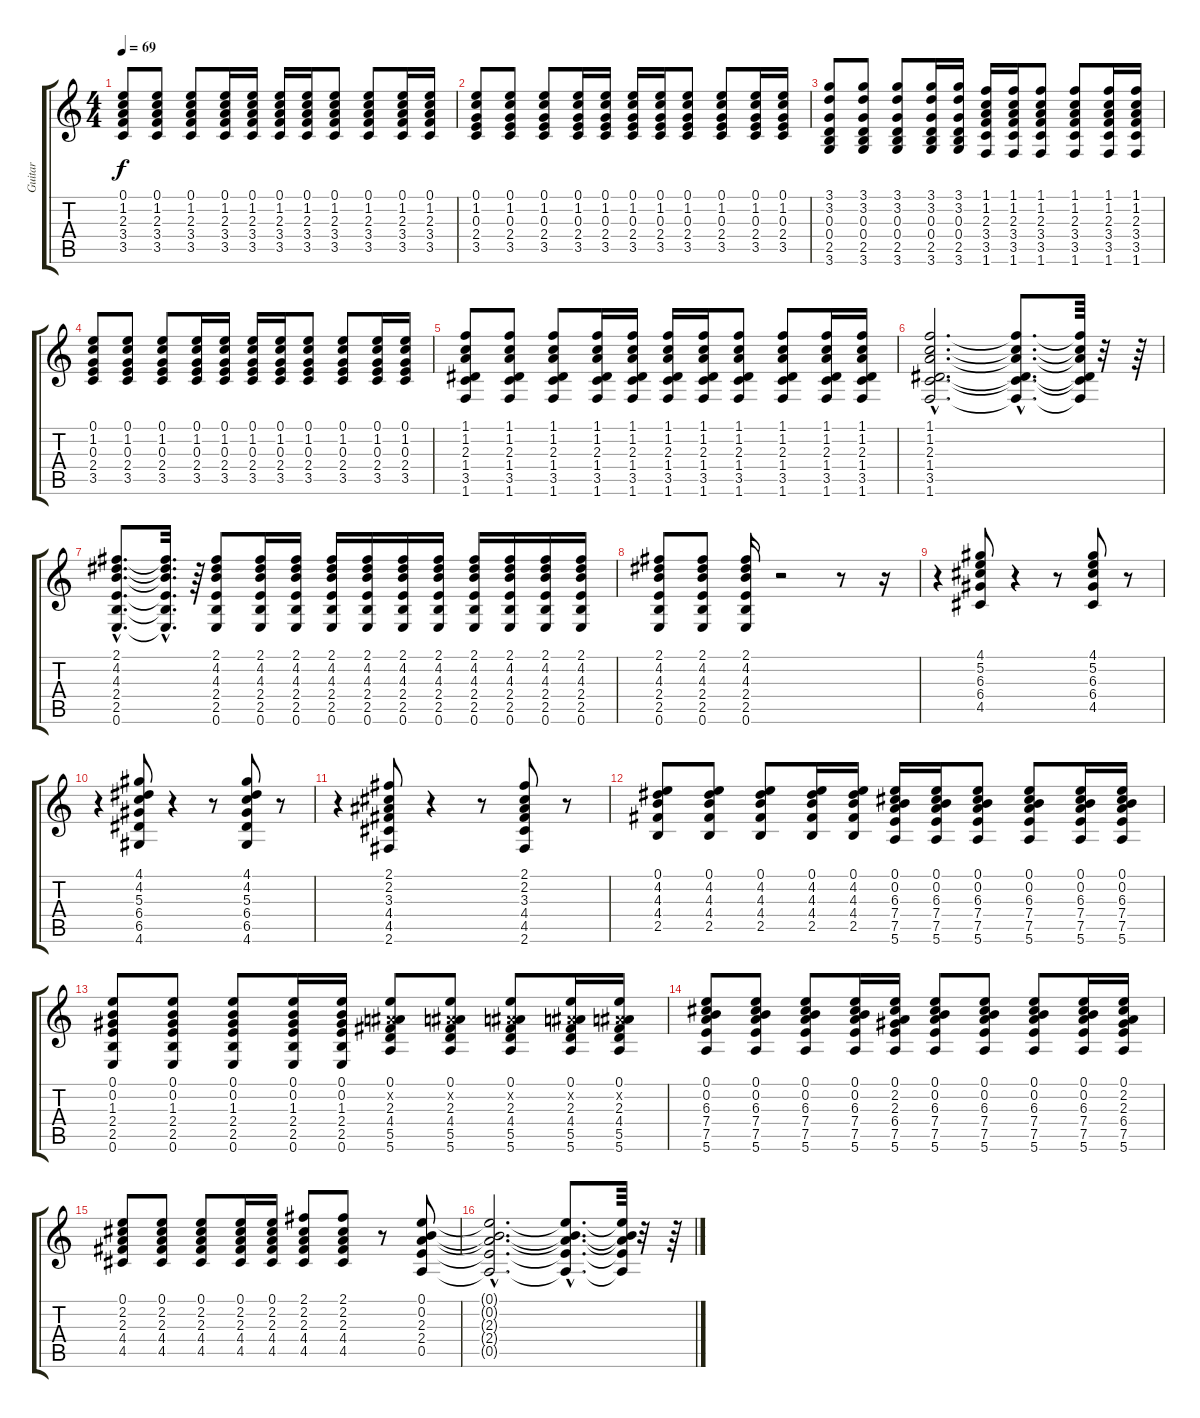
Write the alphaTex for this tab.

\track ("Guitar" "Guitar") {instrument acousticguitarsteel}
\staff {score tabs}
\tuning (E4 B3 G3 D3 A2 E2) {hide}
\ts (4 4)
\tempo 69
\clef g2
\ks c
(0.1 1.2 2.3 3.4 3.5).8{dy f} (0.1 1.2 2.3 3.4 3.5).8 (0.1 1.2 2.3 3.4 3.5).8 (0.1 1.2 2.3 3.4 3.5).16 (0.1 1.2 2.3 3.4 3.5).16 (0.1 1.2 2.3 3.4 3.5).16 (0.1 1.2 2.3 3.4 3.5).16 (0.1 1.2 2.3 3.4 3.5).8 (0.1 1.2 2.3 3.4 3.5).8 (0.1 1.2 2.3 3.4 3.5).16 (0.1 1.2 2.3 3.4 3.5).16 |
(0.1 1.2 0.3 2.4 3.5).8 (0.1 1.2 0.3 2.4 3.5).8 (0.1 1.2 0.3 2.4 3.5).8 (0.1 1.2 0.3 2.4 3.5).16 (0.1 1.2 0.3 2.4 3.5).16 (0.1 1.2 0.3 2.4 3.5).16 (0.1 1.2 0.3 2.4 3.5).16 (0.1 1.2 0.3 2.4 3.5).8 (0.1 1.2 0.3 2.4 3.5).8 (0.1 1.2 0.3 2.4 3.5).16 (0.1 1.2 0.3 2.4 3.5).16 |
(3.1 3.2 0.3 0.4 2.5 3.6).8 (3.1 3.2 0.3 0.4 2.5 3.6).8 (3.1 3.2 0.3 0.4 2.5 3.6).8 (3.1 3.2 0.3 0.4 2.5 3.6).16 (3.1 3.2 0.3 0.4 2.5 3.6).16 (1.1 1.2 2.3 3.4 3.5 1.6).16 (1.1 1.2 2.3 3.4 3.5 1.6).16 (1.1 1.2 2.3 3.4 3.5 1.6).8 (1.1 1.2 2.3 3.4 3.5 1.6).8 (1.1 1.2 2.3 3.4 3.5 1.6).16 (1.1 1.2 2.3 3.4 3.5 1.6).16 |
(0.1 1.2 0.3 2.4 3.5).8 (0.1 1.2 0.3 2.4 3.5).8 (0.1 1.2 0.3 2.4 3.5).8 (0.1 1.2 0.3 2.4 3.5).16 (0.1 1.2 0.3 2.4 3.5).16 (0.1 1.2 0.3 2.4 3.5).16 (0.1 1.2 0.3 2.4 3.5).16 (0.1 1.2 0.3 2.4 3.5).8 (0.1 1.2 0.3 2.4 3.5).8 (0.1 1.2 0.3 2.4 3.5).16 (0.1 1.2 0.3 2.4 3.5).16 |
(1.1 1.2 2.3 1.4 3.5 1.6).8 (1.1 1.2 2.3 1.4 3.5 1.6).8 (1.1 1.2 2.3 1.4 3.5 1.6).8 (1.1 1.2 2.3 1.4 3.5 1.6).16 (1.1 1.2 2.3 1.4 3.5 1.6).16 (1.1 1.2 2.3 1.4 3.5 1.6).16 (1.1 1.2 2.3 1.4 3.5 1.6).16 (1.1 1.2 2.3 1.4 3.5 1.6).8 (1.1 1.2 2.3 1.4 3.5 1.6).8 (1.1 1.2 2.3 1.4 3.5 1.6).16 (1.1 1.2 2.3 1.4 3.5 1.6).16 |
(1.1{hac} 1.2{hac} 2.3{hac} 1.4{hac} 3.5{hac} 1.6{hac}).2{d} (1.1{hac t} 1.2{hac t} 2.3{hac t} 1.4{hac t} 3.5{hac t} 1.6{hac t}).8{d} (1.1{t} 1.2{t} 2.3{t} 1.4{t} 3.5{t} 1.6{t}).64 r.32 r.64 |
(2.1{hac} 4.2{hac} 4.3{hac} 2.4{hac} 2.5{hac} 0.6{hac}).8{d} (2.1{hac t} 4.2{hac t} 4.3{hac t} 2.4{hac t} 2.5{hac t} 0.6{hac t}).32{d} r.64 (2.1 4.2 4.3 2.4 2.5 0.6).8 (2.1 4.2 4.3 2.4 2.5 0.6).16 (2.1 4.2 4.3 2.4 2.5 0.6).16 (2.1 4.2 4.3 2.4 2.5 0.6).16 (2.1 4.2 4.3 2.4 2.5 0.6).16 (2.1 4.2 4.3 2.4 2.5 0.6).16 (2.1 4.2 4.3 2.4 2.5 0.6).16 (2.1 4.2 4.3 2.4 2.5 0.6).16 (2.1 4.2 4.3 2.4 2.5 0.6).16 (2.1 4.2 4.3 2.4 2.5 0.6).16 (2.1 4.2 4.3 2.4 2.5 0.6).16 |
(2.1 4.2 4.3 2.4 2.5 0.6).8 (2.1 4.2 4.3 2.4 2.5 0.6).8 (2.1 4.2 4.3 2.4 2.5 0.6).16 r.2 r.8 r.16 |
r.4 (4.1 5.2 6.3 6.4 4.5).8 r.4 r.8 (4.1 5.2 6.3 6.4 4.5).8 r.8 |
r.4 (4.1 4.2 5.3 6.4 6.5 4.6).8 r.4 r.8 (4.1 4.2 5.3 6.4 6.5 4.6).8 r.8 |
r.4 (2.1 2.2 3.3 4.4 4.5 2.6).8 r.4 r.8 (2.1 2.2 3.3 4.4 4.5 2.6).8 r.8 |
(0.1 4.2 4.3 4.4 2.5).8 (0.1 4.2 4.3 4.4 2.5).8 (0.1 4.2 4.3 4.4 2.5).8 (0.1 4.2 4.3 4.4 2.5).16 (0.1 4.2 4.3 4.4 2.5).16 (0.1 0.2 6.3 7.4 7.5 5.6).16 (0.1 0.2 6.3 7.4 7.5 5.6).16 (0.1 0.2 6.3 7.4 7.5 5.6).8 (0.1 0.2 6.3 7.4 7.5 5.6).8 (0.1 0.2 6.3 7.4 7.5 5.6).16 (0.1 0.2 6.3 7.4 7.5 5.6).16 |
(0.1 0.2 1.3 2.4 2.5 0.6).8 (0.1 0.2 1.3 2.4 2.5 0.6).8 (0.1 0.2 1.3 2.4 2.5 0.6).8 (0.1 0.2 1.3 2.4 2.5 0.6).16 (0.1 0.2 1.3 2.4 2.5 0.6).16 (0.1 -1.2{x} 2.3 4.4 5.5 5.6).8 (0.1 -1.2{x} 2.3 4.4 5.5 5.6).8 (0.1 -1.2{x} 2.3 4.4 5.5 5.6).8 (0.1 -1.2{x} 2.3 4.4 5.5 5.6).16 (0.1 -1.2{x} 2.3 4.4 5.5 5.6).16 |
(0.1 0.2 6.3 7.4 7.5 5.6).8 (0.1 0.2 6.3 7.4 7.5 5.6).8 (0.1 0.2 6.3 7.4 7.5 5.6).8 (0.1 0.2 6.3 7.4 7.5 5.6).16 (0.1 2.2 2.3 6.4 7.5 5.6).16 (0.1 0.2 6.3 7.4 7.5 5.6).8 (0.1 0.2 6.3 7.4 7.5 5.6).8 (0.1 0.2 6.3 7.4 7.5 5.6).8 (0.1 0.2 6.3 7.4 7.5 5.6).16 (0.1 2.2 2.3 6.4 7.5 5.6).16 |
(0.1 2.2 2.3 4.4 4.5).8 (0.1 2.2 2.3 4.4 4.5).8 (0.1 2.2 2.3 4.4 4.5).8 (0.1 2.2 2.3 4.4 4.5).16 (0.1 2.2 2.3 4.4 4.5).16 (2.1 2.2 2.3 4.4 4.5).8 (2.1 2.2 2.3 4.4 4.5).8 r.8 (0.1 0.2 2.3 2.4 0.5).8 |
(0.1{hac t} 0.2{hac t} 2.3{hac t} 2.4{hac t} 0.5{hac t}).2{d} (0.1{hac t} 0.2{hac t} 2.3{hac t} 2.4{hac t} 0.5{hac t}).8{d} (0.1{t} 0.2{t} 2.3{t} 2.4{t} 0.5{t}).64 r.32 r.64
